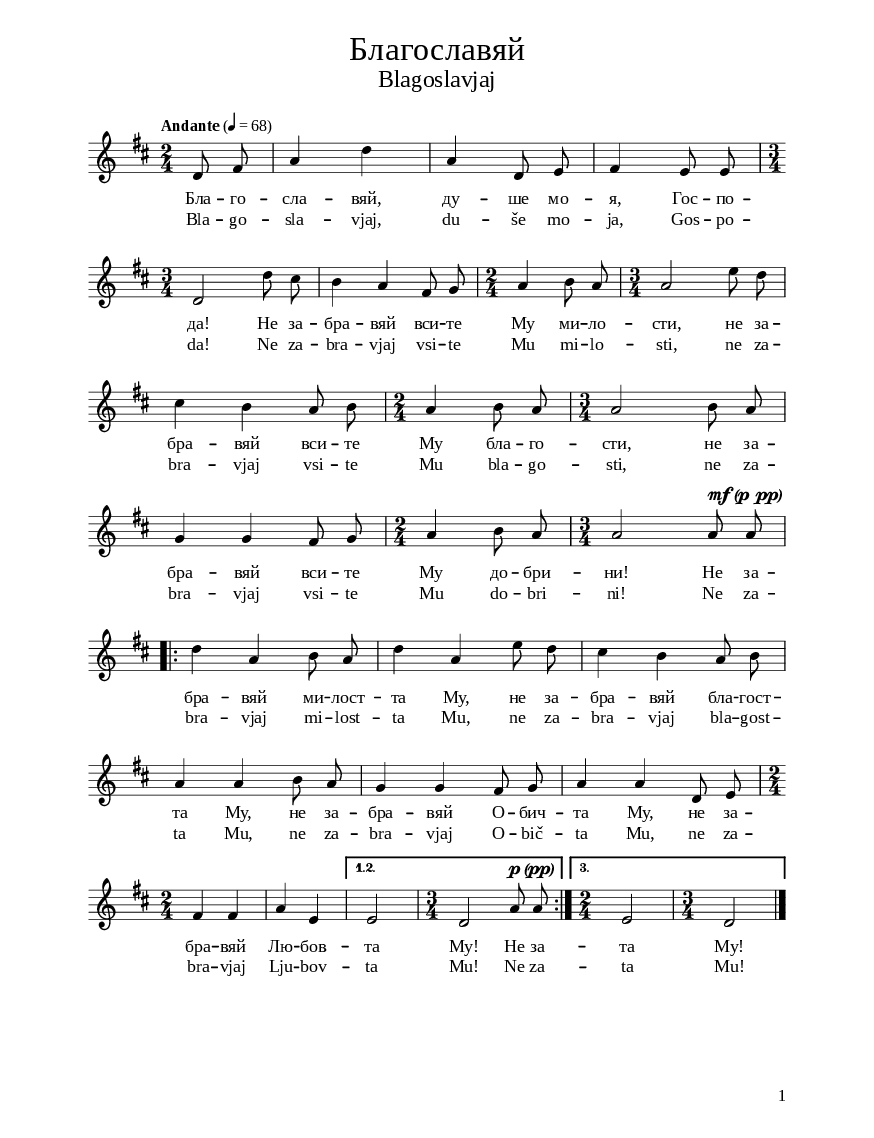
\version "2.24.2"

% include paper part and global functions
\include "include/globals.ily"

\bookpart {
  \label #'ref024
  \tocItem \markup "Благославяй – Blagoslavjaj"
  \include "include/bookpart-paper.ily"
  \score {
    \include "include/score-layout.ily"

    \new Voice \absolute {
      \clef treble
      \key d \major
      \time 2/4
      \tempoFunc "Andante" 4 "68"
      \autoBeamOff
      \partial 4
      \autoBeamOff

      d'8 fis'8 | a'4 d''4 | a'4 d'8 e'8 | fis'4 e'8 e'8 \break |
      \time 3/4  d'2 d''8 cis''8 | b'4 a'4 fis'8 g'8 | \time 2/4  a'4 b'8 a'8 | \time 3/4  a'2 e''8 d''8 \break |
      cis''4 b'4 a'8 b'8| \time 2/4 a'4 b'8 a'8 | \time 3/4 a'2 b'8 a'8 |\break
      g'4 g'4 fis'8 g'8 | \time 2/4  a'4 b'8 a'8 | \time 3/4  a'2
      a'8 a'8^\markup {
        \center-align \concat {
          \dynamic mf
          \normal-text { \bold { \italic " (" } }
          \dynamic p
          \normal-text { \bold { \italic "  " } }
          \dynamic pp
          \normal-text { \bold { \italic ")" } }
        }
      } \break
      \repeat volta 3 {
        d''4 a'4 b'8 a'8 |  d''4 a'4 e''8 d''8 |  cis''4 b'4 a'8 b'8 \break |
        a'4 a'4 b'8 a'8 | g'4 g'4 fis'8 g'8 | a'4 a'4 d'8 e'8 \time 2/4 \break |
        fis'4 fis'4 | a'4  e'4 |
      } \alternative {
        {
          e'2  | \time 3/4 d'2 a'8  a'8^\markup {
            \center-align \concat {
              \dynamic p
              \normal-text { \bold { \italic " (" } }
              \dynamic pp
              \normal-text { \bold { \italic ")" } }
            }
          } |
        }
        { \time 2/4 e'2 | \time 3/4  d'2 \bar "|." }
      }
    }

    \addlyrics {
      Бла -- го --
      сла -- вяй, ду -- ше мо -- я, Гос -- по -- да!
      Не за -- бра -- вяй вси -- те Му ми -- ло --
      сти, не за -- бра -- вяй вси -- те Му бла -- го
      -- сти, не за -- бра -- вяй вси -- те Му до --
      бри -- ни! Не за -- бра -- вяй ми -- лост -- та
      Му, не за -- бра -- вяй бла -- гост -- та Му, не
      за -- бра -- вяй О -- бич -- та Му, не за -- бра
      -- вяй Лю -- бов -- та Му! Не за -- та Му!
    }

    \addlyrics {
      Bla -- go --
      sla -- vjaj, du -- še mo -- ja, Gos -- po -- da!
      Ne za -- bra -- vjaj vsi -- te Mu mi -- lo --
      sti, ne za -- bra -- vjaj vsi -- te Mu bla -- go
      -- sti, ne za -- bra -- vjaj vsi -- te Mu do --
      bri -- ni! Ne za -- bra -- vjaj mi -- lost -- ta
      Mu, ne za -- bra -- vjaj bla -- gost -- ta Mu, ne
      za -- bra -- vjaj O -- bič -- ta Mu, ne za -- bra
      -- vjaj Lju -- bov -- ta Mu! Ne za -- ta Mu!
    }


    \header {
      title = \titleFunc "Благославяй" "Blagoslavjaj"
    }

    \midi{}

  } % score

  \pageBreak


  % include foreign translation(s) of the song
  \version "2.24.1"

\markup \fill-line { \fontsize #deTitleFontSize "Lobpreise" }
\markup \null
\markup \null
\markup \fontsize #deCoupletFontSize {
  \hspace #16
  \override #`(baseline-skip . ,deCoupletBaselineSkip)

  \column {
    \line { 1. Lobpreise den Herrn, meine Seele, }
    \line {   "   " vergiss nicht all Seine Gnade, }
    \line {   "   " vergiss nicht all Seine Güte,}
    \line {   "   " vergiss nicht all Seinen Wohltaten! }
    \line {   "   " Vergiss nicht seine Gnade, }
    \line {   "   " vergiss nicht Seine Güte, }
    \line {   "   "vergiss nicht Seine Liebe [lubovta], }
    \line {   "   " vergiss nicht Seine Liebe [obichta]!  }

  }
}


} % bookpart
